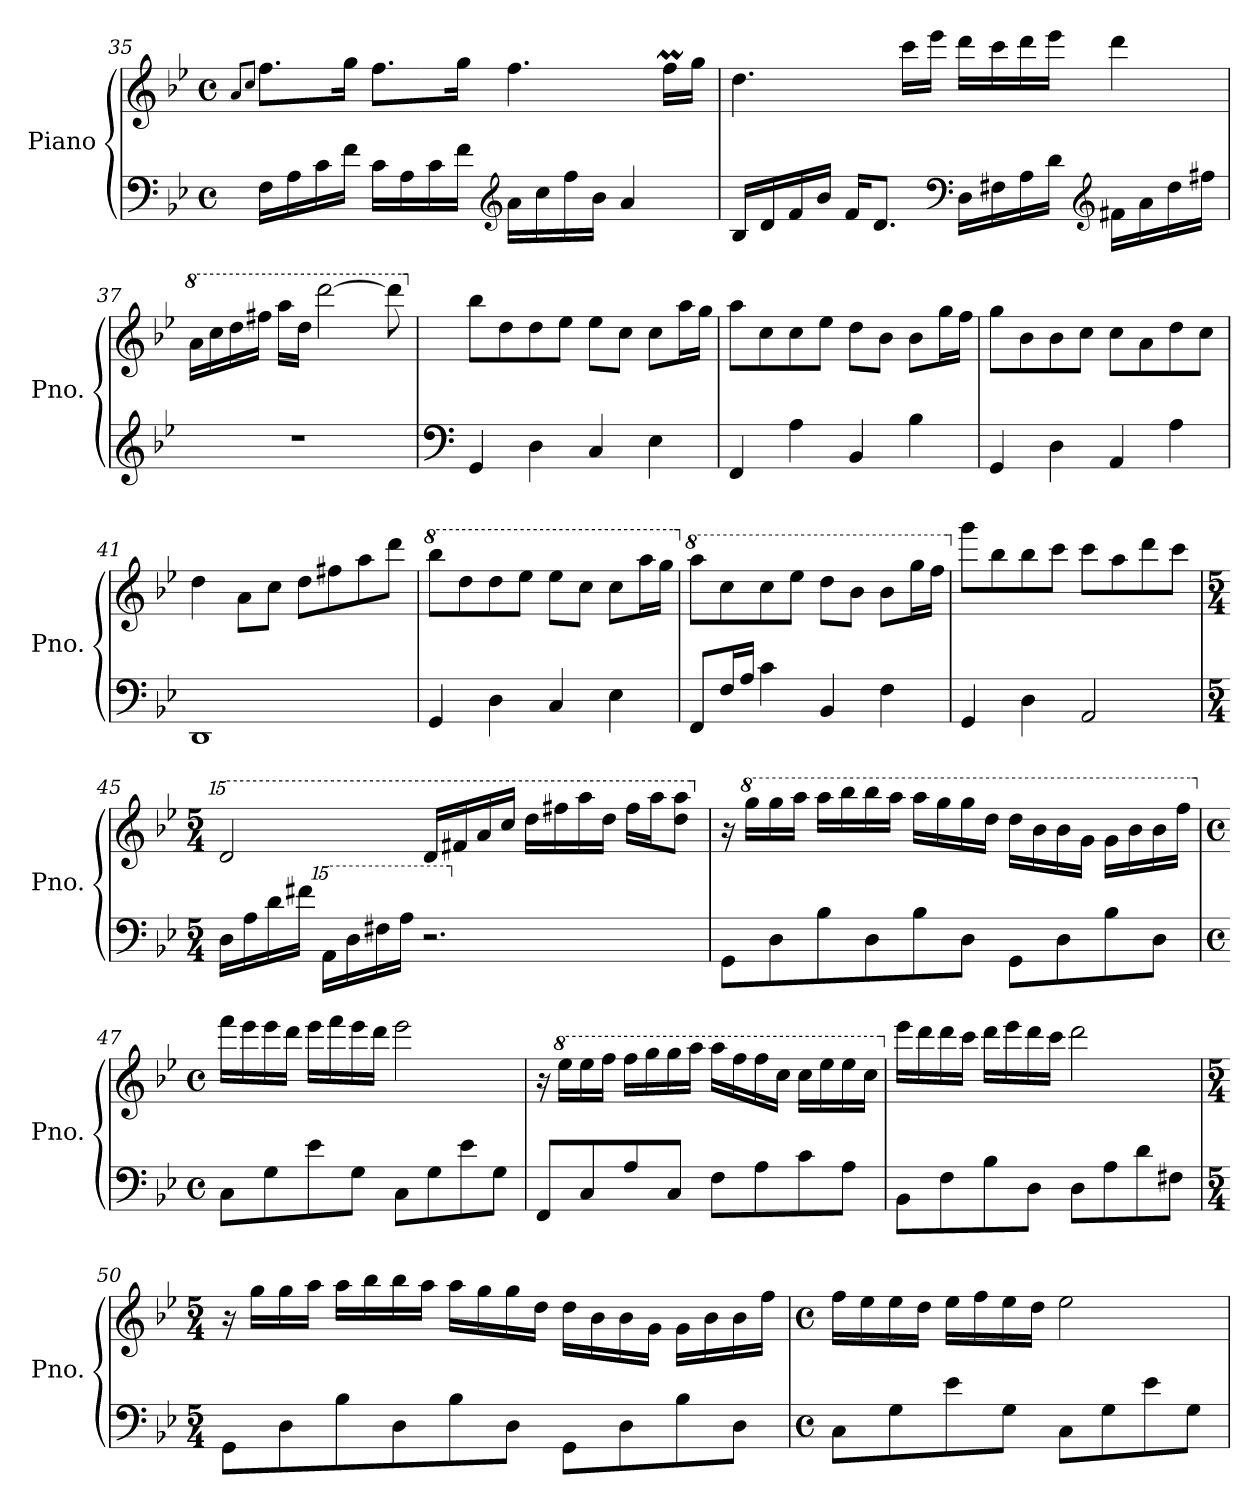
**kern	**kern
*part1	*part1
*staff2	*staff1
*I"Piano	*
*I'Pno.	*
*clefF4	*clefG2
*k[b-e-]	*k[b-e-]
*M4/4	*M4/4
*met(c)	*met(c)
=35	=35
.	8qa/L
.	8qcc/J
16F\LL	8.ff\L
16A\	.
16c\	.
16f\JJ	16gg\Jk
16c\LL	8.ff\L
16A\	.
16c\	.
16f\JJ	16gg\Jk
*clefG2	*
16a\LL	4.ff\
16cc\	.
16ff\	.
16b-\JJ	.
4a/	.
.	16ffM\LL
.	16gg\JJ
!!LO:LB:g=z
=36	=36
16B-/LL	4.dd\
16d/	.
16f/	.
16b-/JJ	.
16f/KL	.
8.d/J	.
.	16ccc\LL
.	16eee-\JJ
*clefF4	*
16D\LL	16ddd\LL
16F#X\	16ccc\
16A\	16ddd\
16d\JJ	16eee-\JJ
*clefG2	*
16f#X\LL	4ddd\
16a\	.
16dd\	.
16ff#X\JJ	.
=37	=37
*	*8va
1r	16aa\LL
.	16ccc\
.	16ddd\
.	16fff#X\JJ
.	16aaa\LL
.	16ddd\JJ
.	[2dddd\
.	8dddd\]
=38	=38
*clefF4	*
*	*X8va
4GG/	8bb-\L
.	8dd\
4D\	8dd\
.	8ee-\J
4C/	8ee-\L
.	8cc\J
4E-\	8cc\L
.	16aa\L
.	16gg\JJ
=39	=39
4FF/	8aa\L
.	8cc\
4A\	8cc\
.	8ee-\J
4BB-/	8dd\L
.	8b-\J
4B-\	8b-\L
.	16gg\L
.	16ff\JJ
!!LO:LB:g=z
=40	=40
4GG/	8gg\L
.	8b-\
4D\	8b-\
.	8cc\J
4AA/	8cc\L
.	8a\
4A\	8dd\
.	8cc\J
=41	=41
1DD	4dd\
.	8a\L
.	8cc\J
.	8dd\L
.	8ff#X\
.	8aa\
.	8ddd\J
=42	=42
*	*8va
4GG/	8bbb-\L
.	8ddd\
4D\	8ddd\
.	8eee-\J
4C/	8eee-\L
.	8ccc\J
4E-\	8ccc\L
.	16aaa\L
.	16ggg\JJ
=43	=43
*	*X8va
*	*8va
8FF/L	8aaa\L
16F/L	8ccc\
16A/JJ	.
4c\	8ccc\
.	8eee-\J
4BB-/	8ddd\L
.	8bb-\J
4F\	8bb-\L
.	16ggg\L
.	16fff\JJ
=44	=44
*	*X8va
4GG/	8ggg\L
.	8bb-\
4D\	8bb-\
.	8ccc\J
2AA/	8ccc\L
.	8aa\
.	8ddd\
.	8ccc\J
!!LO:PB:g=z
=45	=45
*M5/4	*M5/4
*	*15ma
16D\LL	2ddd/
16A\	.
16d\	.
16f#X\JJ	.
*15ma	*
16a\LL	.
16dd\	.
16ff#X\	.
16aa\JJ	.
2.r	16ddd/LL
.	16fff#X/
.	16aaa/
.	16cccc/JJ
.	16dddd\LL
.	16ffff#X\
.	16aaaa\
.	16dddd\JJ
.	16ffff#\LL
.	16aaaa\J
*	*MM10
.	8dddd\ 8aaaa\J
!!LO:LB:g=z
=46	=46
*X15ma	*
*	*X15ma
*	*MM75
8GG\L	16r
*	*8va
.	16ggg\LL
8D\	16ggg\
.	16aaa\JJ
8B-\	16aaa\LL
.	16bbb-\
8D\	16bbb-\
.	16aaa\JJ
8B-\	16aaa\LL
.	16ggg\
8D\J	16ggg\
.	16ddd\JJ
8GG\L	16ddd\LL
.	16bb-\
8D\	16bb-\
.	16gg\JJ
8B-\	16gg\LL
.	16bb-\
8D\J	16bb-\
.	16fff\JJ
=47	=47
*M4/4	*M4/4
*met(c)	*met(c)
*	*X8va
8C\L	16fff\LL
.	16eee-\
8G\	16eee-\
.	16ddd\JJ
8e-\	16eee-\LL
.	16fff\
8G\J	16eee-\
.	16ddd\JJ
8C\L	2eee-\
8G\	.
8e-\	.
8G\J	.
!!LO:LB:g=z
=48	=48
8FF/L	16r
*	*8va
.	16eee-\LL
8C/	16eee-\
.	16fff\JJ
8A/	16fff\LL
.	16ggg\
8C/J	16ggg\
.	16aaa\JJ
8F\L	16aaa\LL
.	16fff\
8A\	16fff\
.	16ccc\JJ
8c\	16ccc\LL
.	16eee-\
8A\J	16eee-\
.	16ccc\JJ
=49	=49
*	*X8va
8BB-\L	16eee-\LL
.	16ddd\
8F\	16ddd\
.	16ccc\JJ
8B-\	16ddd\LL
.	16eee-\
8D\J	16ddd\
.	16ccc\JJ
8D\L	2ddd\
8A\	.
8d\	.
8F#X\J	.
!!LO:LB:g=z
=50	=50
*M5/4	*M5/4
8GG\L	16r
.	16gg\LL
8D\	16gg\
.	16aa\JJ
8B-\	16aa\LL
.	16bb-\
8D\	16bb-\
.	16aa\JJ
8B-\	16aa\LL
.	16gg\
8D\J	16gg\
.	16dd\JJ
8GG\L	16dd\LL
.	16b-\
8D\	16b-\
.	16g\JJ
8B-\	16g\LL
.	16b-\
8D\J	16b-\
.	16ff\JJ
=51	=51
*M4/4	*M4/4
*met(c)	*met(c)
8C\L	16ff\LL
.	16ee-\
8G\	16ee-\
.	16dd\JJ
8e-\	16ee-\LL
.	16ff\
8G\J	16ee-\
.	16dd\JJ
8C\L	2ee-\
8G\	.
8e-\	.
8G\J	.
=	=
*-	*-
